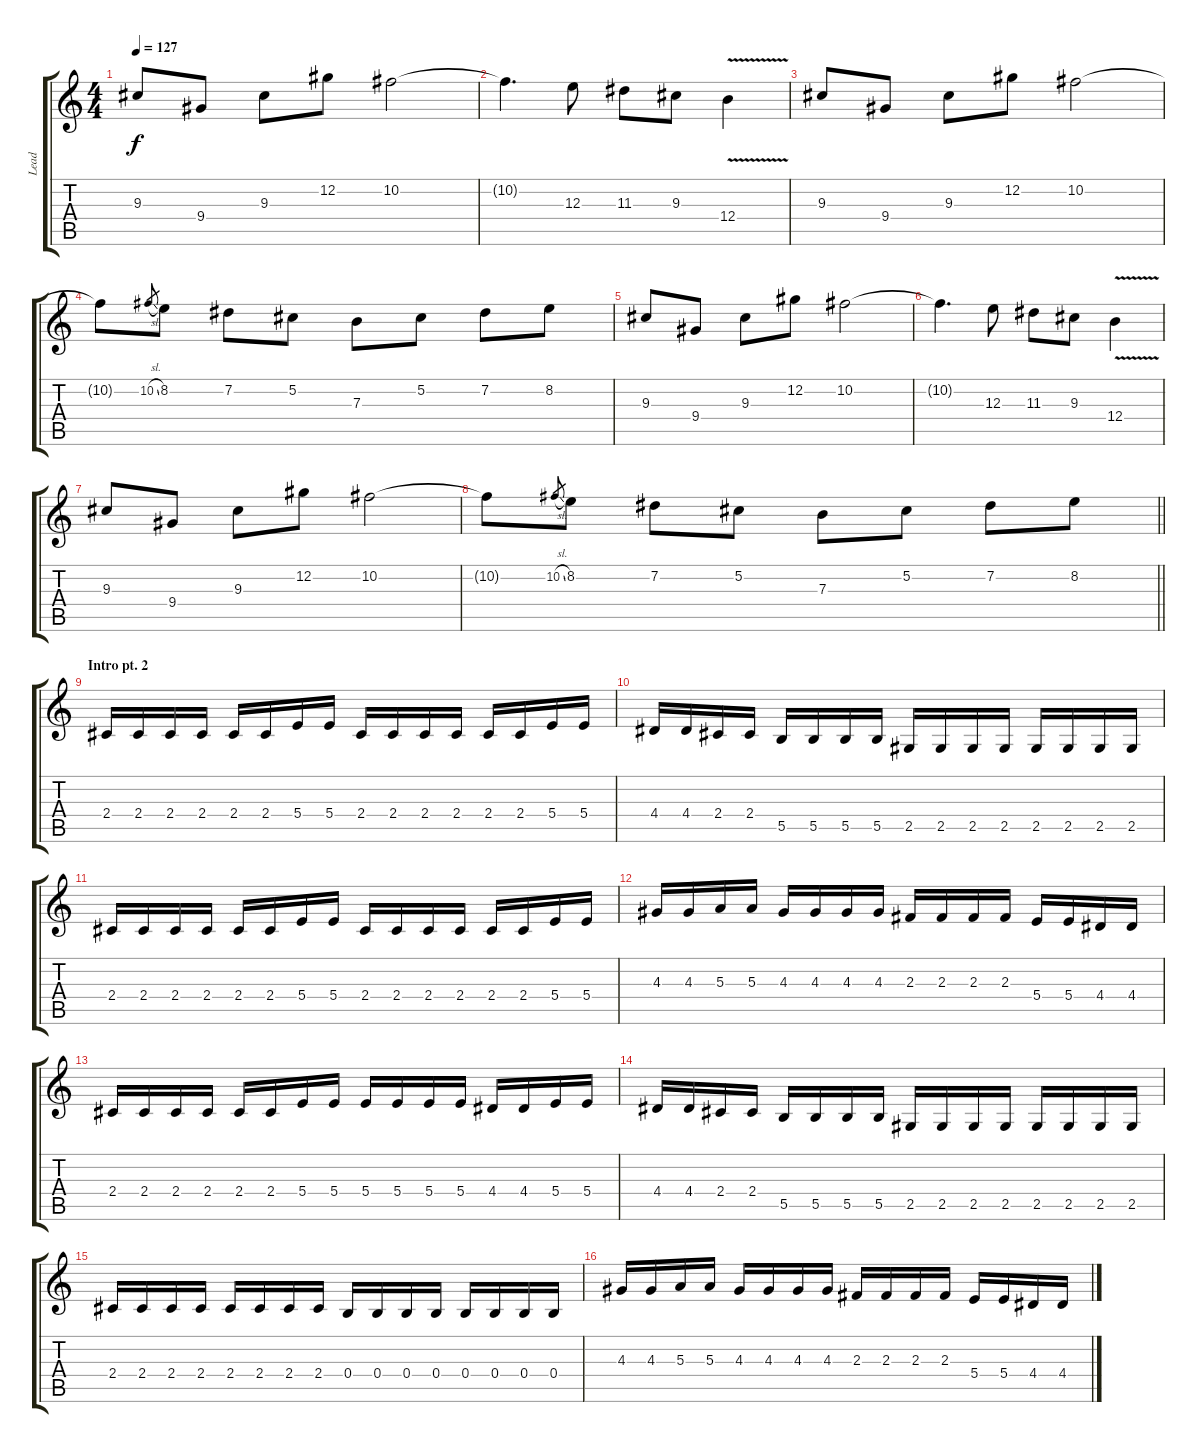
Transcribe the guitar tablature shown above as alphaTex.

\track ("Lead" "Lead") {instrument distortionguitar}
\staff {score tabs}
\tuning (Db4 Ab3 E3 B2 Gb2 Db2) {hide}
\ts (4 4)
\tempo 127
\clef g2
\ks c
9.3.8{dy f} 9.4.8 9.3.8 12.2.8 10.2.2 |
10.2{t}.4{d} 12.3.8 11.3.8 9.3.8 12.4{v}.4 |
9.3.8 9.4.8 9.3.8 12.2.8 10.2.2 |
10.2{t}.8 10.2{sl}.8{gr} 8.2.8 7.2.8 5.2.8 7.3.8 5.2.8 7.2.8 8.2.8 |
9.3.8 9.4.8 9.3.8 12.2.8 10.2.2 |
10.2{t}.4{d} 12.3.8 11.3.8 9.3.8 12.4{v}.4 |
9.3.8 9.4.8 9.3.8 12.2.8 10.2.2 |
\barLineRight lightlight
10.2{t}.8 10.2{sl}.8{gr} 8.2.8 7.2.8 5.2.8 7.3.8 5.2.8 7.2.8 8.2.8 |
\section ("" "Intro pt. 2")
2.4.16 2.4.16 2.4.16 2.4.16 2.4.16 2.4.16 5.4.16 5.4.16 2.4.16 2.4.16 2.4.16 2.4.16 2.4.16 2.4.16 5.4.16 5.4.16 |
4.4.16 4.4.16 2.4.16 2.4.16 5.5.16 5.5.16 5.5.16 5.5.16 2.5.16 2.5.16 2.5.16 2.5.16 2.5.16 2.5.16 2.5.16 2.5.16 |
2.4.16 2.4.16 2.4.16 2.4.16 2.4.16 2.4.16 5.4.16 5.4.16 2.4.16 2.4.16 2.4.16 2.4.16 2.4.16 2.4.16 5.4.16 5.4.16 |
4.3.16 4.3.16 5.3.16 5.3.16 4.3.16 4.3.16 4.3.16 4.3.16 2.3.16 2.3.16 2.3.16 2.3.16 5.4.16 5.4.16 4.4.16 4.4.16 |
2.4.16 2.4.16 2.4.16 2.4.16 2.4.16 2.4.16 5.4.16 5.4.16 5.4.16 5.4.16 5.4.16 5.4.16 4.4.16 4.4.16 5.4.16 5.4.16 |
4.4.16 4.4.16 2.4.16 2.4.16 5.5.16 5.5.16 5.5.16 5.5.16 2.5.16 2.5.16 2.5.16 2.5.16 2.5.16 2.5.16 2.5.16 2.5.16 |
2.4.16 2.4.16 2.4.16 2.4.16 2.4.16 2.4.16 2.4.16 2.4.16 0.4.16 0.4.16 0.4.16 0.4.16 0.4.16 0.4.16 0.4.16 0.4.16 |
4.3.16 4.3.16 5.3.16 5.3.16 4.3.16 4.3.16 4.3.16 4.3.16 2.3.16 2.3.16 2.3.16 2.3.16 5.4.16 5.4.16 4.4.16 4.4.16
